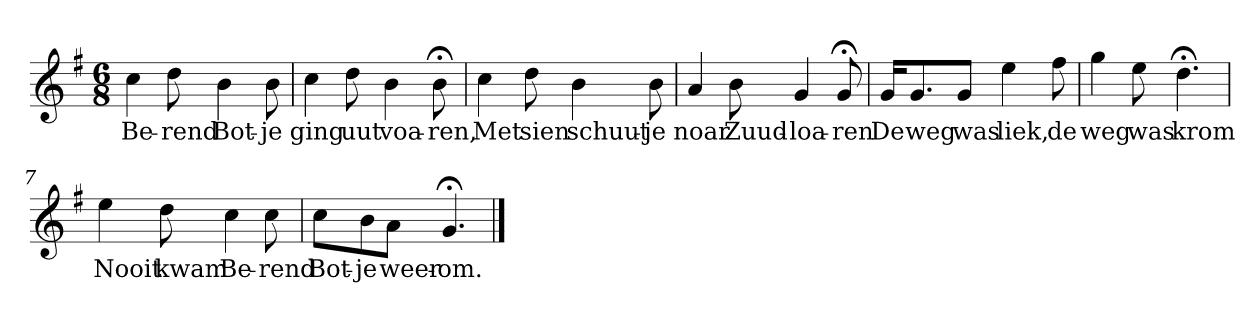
**kern	**text
*part1	*part1
*staff1	*staff1
*k[f#]	*
*G:	*
*M6/8	*
*MM120	*
=1	=1
4cc	Be-
8dd	-rend
4b	Bot-
8b	-je
=2	=2
4cc	ging
8dd	uut
4b	voa-
8b;<	-ren,
=3	=3
4cc	Met
8dd	sien
4b	schuut-
8b	-je
=4	=4
4a	noar
8b	Zuud-
4g	-loa-
8g;<	-ren
=5	=5
16gKL	De
8.g	weg
8gJ	was
4ee	liek,
8ff#	de
=6	=6
4gg	weg
8ee	was
4.dd;<	krom
=7	=7
4ee	Nooit
8dd	kwam
4cc	Be-
8cc	-rend
=8	=8
8ccL	Bot-
8b	-je
8aJ	weer-
4.g;<	-om.
==	==
*-	*-
